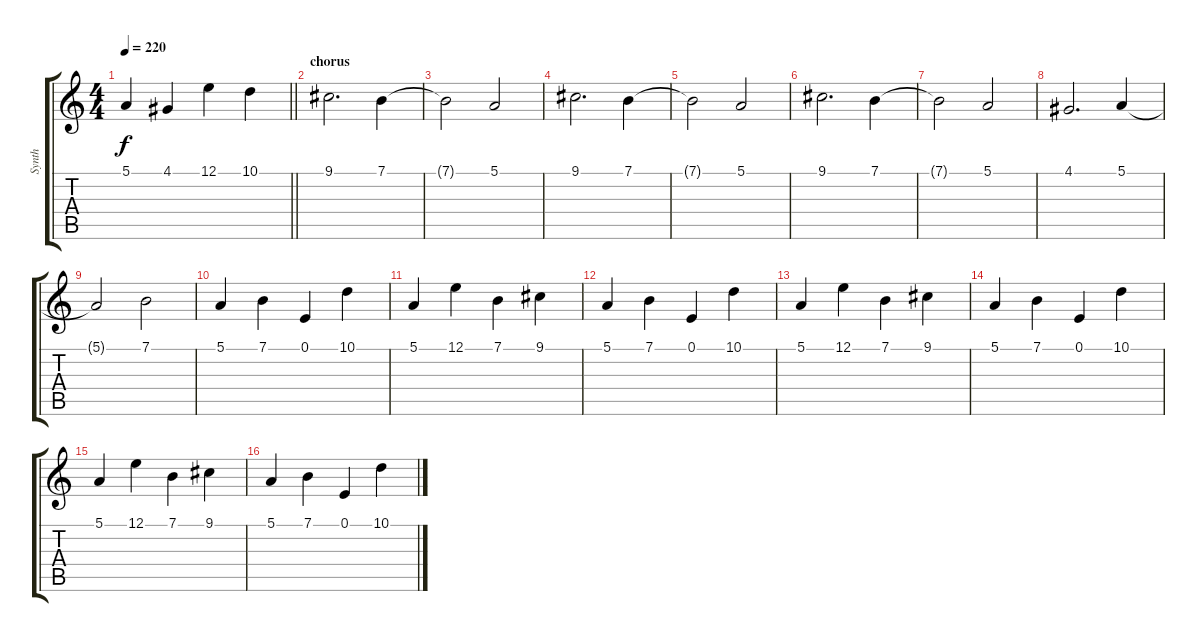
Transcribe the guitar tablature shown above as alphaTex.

\track ("Synth" "Synth") {instrument drawbarorgan}
\staff {score tabs}
\tuning (E4 B3 G3 D3 A2 D2) {hide}
\ts (4 4)
\tempo 220
\clef g2
\barLineRight lightlight
\ks c
5.1.4{dy f} 4.1.4 12.1.4 10.1.4 |
\section ("" "chorus")
9.1.2{d} 7.1.4 |
7.1{t}.2 5.1.2 |
9.1.2{d} 7.1.4 |
7.1{t}.2 5.1.2 |
9.1.2{d} 7.1.4 |
7.1{t}.2 5.1.2 |
4.1.2{d} 5.1.4 |
5.1{t}.2 7.1.2 |
5.1.4 7.1.4 0.1.4 10.1.4 |
5.1.4 12.1.4 7.1.4 9.1.4 |
5.1.4 7.1.4 0.1.4 10.1.4 |
5.1.4 12.1.4 7.1.4 9.1.4 |
5.1.4 7.1.4 0.1.4 10.1.4 |
5.1.4 12.1.4 7.1.4 9.1.4 |
5.1.4 7.1.4 0.1.4 10.1.4
